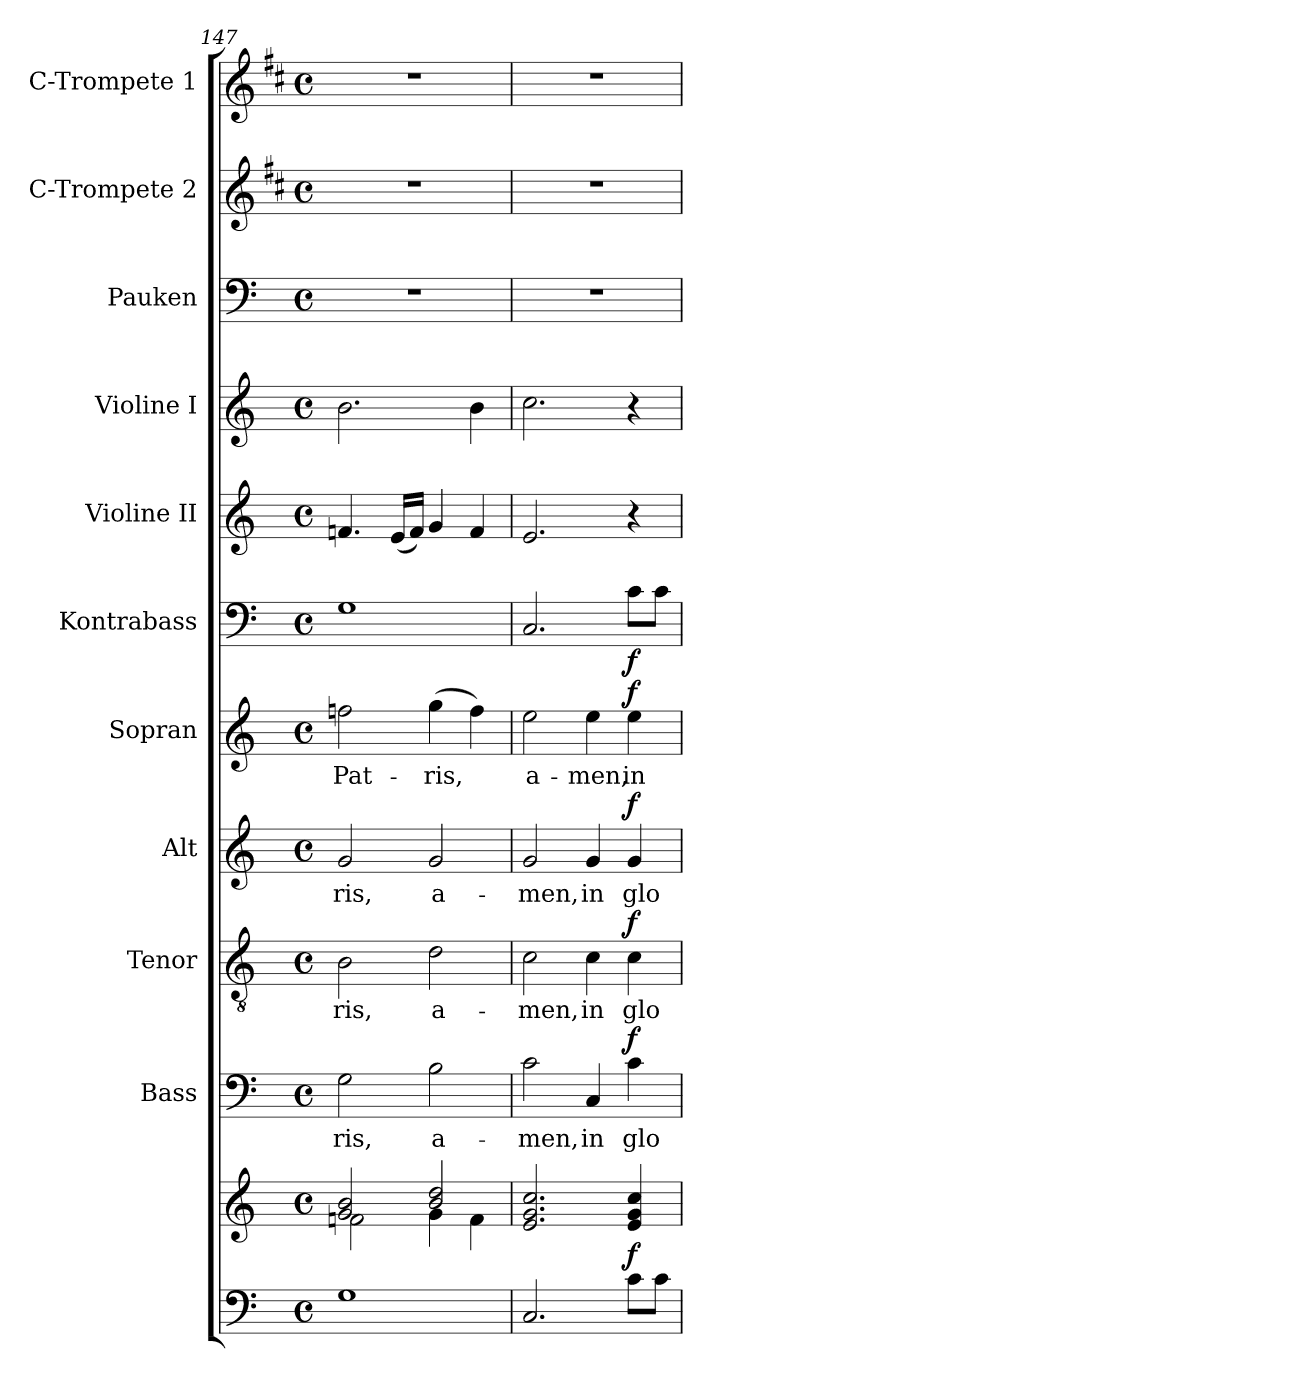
**kern	**kern	**dynam	**kern	**text	**dynam	**kern	**text	**dynam	**kern	**text	**dynam	**kern	**text	**dynam	**kern	**dynam	**kern	**kern	**kern	**kern	**kern
*part11	*part11	*part11	*part10	*part10	*part10	*part9	*part9	*part9	*part8	*part8	*part8	*part7	*part7	*part7	*part6	*part6	*part5	*part4	*part3	*part2	*part1
*staff12	*staff11	*staff11/12	*staff10	*staff10	*staff10	*staff9	*staff9	*staff9	*staff8	*staff8	*staff8	*staff7	*staff7	*staff7	*staff6	*staff6	*staff5	*staff4	*staff3	*staff2	*staff1
*	*	*	*I"Bass	*	*	*I"Tenor	*	*	*I"Alt	*	*	*I"Sopran	*	*	*I"Kontrabass	*	*I"Violine II	*I"Violine I	*I"Pauken	*I"C-Trompete 2	*I"C-Trompete 1
*	*	*	*I'B.	*	*	*I'T.	*	*	*I'A.	*	*	*I'S.	*	*	*I'Kb.	*	*I'Vl. II	*I'Vl. I	*I'Pk.	*I'C Trp. 2	*I'C Trp. 1
*clefF4	*clefG2	*	*clefF4	*	*	*clefGv2	*	*	*clefG2	*	*	*clefG2	*	*	*clefF4	*	*clefG2	*clefG2	*clefF4	*clefG2	*clefG2
*	*	*	*	*	*	*	*	*	*	*	*	*	*	*	*ITrd7c12	*	*	*	*	*ITrd1c2	*ITrd1c2
*k[]	*k[]	*	*k[]	*	*	*k[]	*	*	*k[]	*	*	*k[]	*	*	*k[]	*	*k[]	*k[]	*k[]	*k[]	*k[]
*C:	*C:	*	*C:	*	*	*C:	*	*	*C:	*	*	*C:	*	*	*C:	*	*C:	*C:	*C:	*C:	*C:
*M4/4	*M4/4	*	*M4/4	*	*	*M4/4	*	*	*M4/4	*	*	*M4/4	*	*	*M4/4	*	*M4/4	*M4/4	*M4/4	*M4/4	*M4/4
*met(c)	*met(c)	*	*met(c)	*	*	*met(c)	*	*	*met(c)	*	*	*met(c)	*	*	*met(c)	*	*met(c)	*met(c)	*met(c)	*met(c)	*met(c)
=147	=147	=147	=147	=147	=147	=147	=147	=147	=147	=147	=147	=147	=147	=147	=147	=147	=147	=147	=147	=147	=147
*	*^	*	*	*	*	*	*	*	*	*	*	*	*	*	*	*	*	*	*	*	*
!	!	!	!	!	!LO:LY:b	!	!	!LO:LY:b	!	!	!LO:LY:b	!	!	!LO:LY:b	!	!	!	!	!	!	!	!
1G	2g/ 2b/	2fn\	.	2G\	-ris,	.	2B\	-ris,	.	2g/	-ris,	.	2ffn\	Pat-	.	1GG	.	4.fn/	2.b\	1r	1r	1r
.	.	.	.	.	.	.	.	.	.	.	.	.	.	.	.	.	.	(<16e/LL	.	.	.	.
.	.	.	.	.	.	.	.	.	.	.	.	.	.	.	.	.	.	16f/JJ)	.	.	.	.
!	!	!	!	!	!LO:LY:b	!	!	!LO:LY:b	!	!	!LO:LY:b	!	!	!LO:LY:b	!	!	!	!	!	!	!	!
.	2b/ 2dd/	4g\	.	2B\	a-	.	2d\	a-	.	2g/	a-	.	(>4gg\	-ris,	.	.	.	4g/	.	.	.	.
.	.	4f\	.	.	.	.	.	.	.	.	.	.	4ff\)	.	.	.	.	4f/	4b\	.	.	.
=148	=148	=148	=148	=148	=148	=148	=148	=148	=148	=148	=148	=148	=148	=148	=148	=148	=148	=148	=148	=148	=148	=148
!	!	!	!	!	!LO:LY:b	!	!	!LO:LY:b	!	!	!LO:LY:b	!	!	!LO:LY:b	!	!	!	!	!	!	!	!
*	*v	*v	*	*	*	*	*	*	*	*	*	*	*	*	*	*	*	*	*	*	*	*
2.C/	2.e/ 2.g/ 2.cc/	.	2c\	-men,	.	2c\	-men,	.	2g/	-men,	.	2ee\	a-	.	2.CC/	.	2.e/	2.cc\	1r	1r	1r
!	!	!	!	!LO:LY:b	!	!	!LO:LY:b	!	!	!LO:LY:b	!	!	!LO:LY:b	!	!	!	!	!	!	!	!
.	.	.	4C/	in	.	4c\	in	.	4g/	in	.	4ee\	-men,	.	.	.	.	.	.	.	.
!	!	!LO:DY:a=2	!	!LO:LY:b	!LO:DY:a	!	!LO:LY:b	!LO:DY:a	!	!LO:LY:b	!LO:DY:a	!	!LO:LY:b	!LO:DY:a	!	!LO:DY:b	!	!	!	!	!
8c\L	4e/ 4g/ 4cc/	f	4c\	glo-	f	4c\	glo-	f	4g/	glo-	f	4ee\	in	f	8C\L	f	4r	4r	.	.	.
8c\J	.	.	.	.	.	.	.	.	.	.	.	.	.	.	8C\J	.	.	.	.	.	.
=	=	=	=	=	=	=	=	=	=	=	=	=	=	=	=	=	=	=	=	=	=
*-	*-	*-	*-	*-	*-	*-	*-	*-	*-	*-	*-	*-	*-	*-	*-	*-	*-	*-	*-	*-	*-
